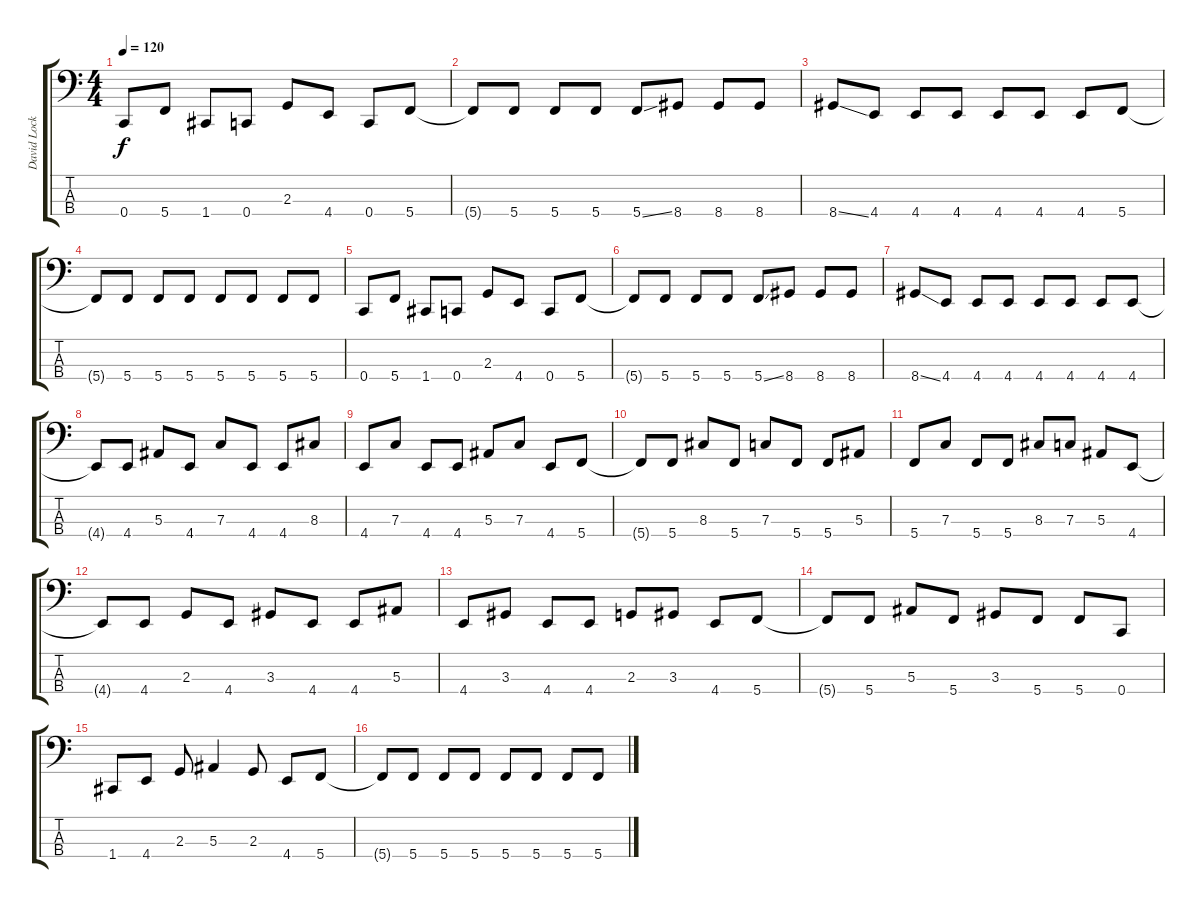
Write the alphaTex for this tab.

\track ("David Lock (Bass)" "David Lock") {instrument electricbasspick}
\staff {score tabs}
\tuning (Eb2 Bb1 F1 C1) {hide}
\ts (4 4)
\tempo 120
\clef f4
\ks c
0.4.8{dy f} 5.4.8 1.4.8 0.4.8 2.3.8 4.4.8 0.4.8 5.4.8 |
5.4{t}.8 5.4.8 5.4.8 5.4.8 5.4{ss}.8 8.4.8 8.4.8 8.4.8 |
8.4{ss}.8 4.4.8 4.4.8 4.4.8 4.4.8 4.4.8 4.4.8 5.4.8 |
5.4{t}.8 5.4.8 5.4.8 5.4.8 5.4.8 5.4.8 5.4.8 5.4.8 |
0.4.8 5.4.8 1.4.8 0.4.8 2.3.8 4.4.8 0.4.8 5.4.8 |
5.4{t}.8 5.4.8 5.4.8 5.4.8 5.4{ss}.8 8.4.8 8.4.8 8.4.8 |
8.4{ss}.8 4.4.8 4.4.8 4.4.8 4.4.8 4.4.8 4.4.8 4.4.8 |
4.4{t}.8 4.4.8 5.3.8 4.4.8 7.3.8 4.4.8 4.4.8 8.3.8 |
4.4.8 7.3.8 4.4.8 4.4.8 5.3.8 7.3.8 4.4.8 5.4.8 |
5.4{t}.8 5.4.8 8.3.8 5.4.8 7.3.8 5.4.8 5.4.8 5.3.8 |
5.4.8 7.3.8 5.4.8 5.4.8 8.3.8 7.3.8 5.3.8 4.4.8 |
4.4{t}.8 4.4.8 2.3.8 4.4.8 3.3.8 4.4.8 4.4.8 5.3.8 |
4.4.8 3.3.8 4.4.8 4.4.8 2.3.8 3.3.8 4.4.8 5.4.8 |
5.4{t}.8 5.4.8 5.3.8 5.4.8 3.3.8 5.4.8 5.4.8 0.4.8 |
1.4.8 4.4.8 2.3.8 5.3.4 2.3.8 4.4.8 5.4.8 |
5.4{t}.8 5.4.8 5.4.8 5.4.8 5.4.8 5.4.8 5.4.8 5.4.8
